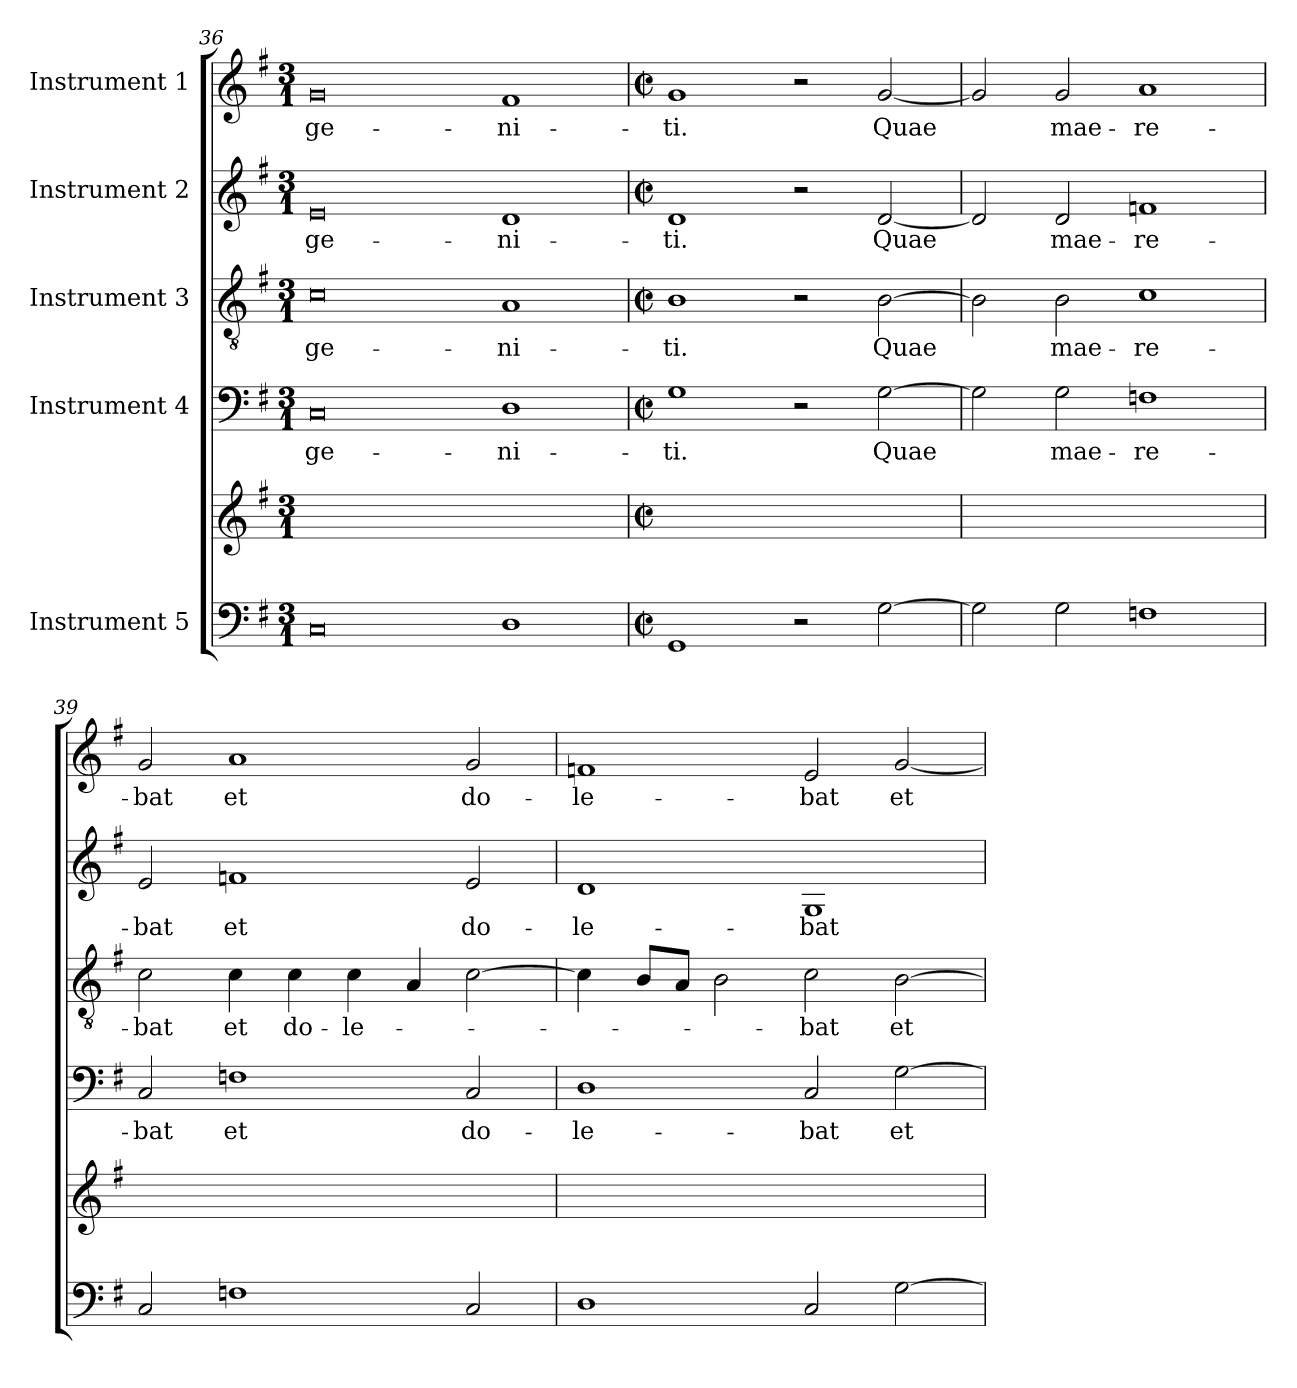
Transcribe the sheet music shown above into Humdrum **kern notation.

**kern	**kern	**kern	**text	**kern	**text	**kern	**text	**kern	**text
*part5	*part5	*part4	*part4	*part3	*part3	*part2	*part2	*part1	*part1
*staff6	*staff5	*staff4	*staff4	*staff3	*staff3	*staff2	*staff2	*staff1	*staff1
*I"Instrument 5	*	*I"Instrument 4	*	*I"Instrument 3	*	*I"Instrument 2	*	*I"Instrument 1	*
*clefF4	*clefG2	*clefF4	*	*clefGv2	*	*clefG2	*	*clefG2	*
*ITrd-3c-5	*ITrd-3c-5	*	*	*	*	*	*	*	*
*k[]	*k[]	*k[f#]	*	*k[f#]	*	*k[f#]	*	*k[f#]	*
*C:	*C:	*G:	*	*G:	*	*G:	*	*G:	*
*M3/1	*M3/1	*M3/1	*	*M3/1	*	*M3/1	*	*M3/1	*
=36	=36	=36	=36	=36	=36	=36	=36	=36	=36
!	!	!	!LO:LY:b:rj	!	!LO:LY:b:rj	!	!LO:LY:b:rj	!	!LO:LY:b:rj
0F	0.ryy	0C	-ge-	0c	-ge-	0e	-ge-	0g	-ge-
!	!	!	!LO:LY:b:cj	!	!LO:LY:b:cj	!	!LO:LY:b:cj	!	!LO:LY:b:cj
1G	.	1D	-ni-	1A	-ni-	1d	-ni-	1f#	-ni-
=37	=37	=37	=37	=37	=37	=37	=37	=37	=37
*M2/2	*M2/2	*M2/2	*	*M2/2	*	*M2/2	*	*M2/2	*
*met(c|)	*met(c|)	*met(c|)	*	*met(c|)	*	*met(c|)	*	*met(c|)	*
!	!	!	!LO:LY:b:cj	!	!LO:LY:b:cj	!	!LO:LY:b:cj	!	!LO:LY:b:cj
1C	0ryy	1G	-ti.	1B	-ti.	1d	-ti.	1g	-ti.
2r	.	2r	.	2r	.	2r	.	2r	.
!	!	!	!LO:LY:b	!	!LO:LY:b	!	!LO:LY:b	!	!LO:LY:b
[<2c\	.	[<2G\	Quae	[<2B\	Quae	[>2d/	Quae	[>2g/	Quae
!!LO:PB:g=z
=38	=38	=38	=38	=38	=38	=38	=38	=38	=38
2c\]	0ryy	2G\]	.	2B\]	.	2d/]	.	2g/]	.
!	!	!	!LO:LY:b:cj	!	!LO:LY:b:cj	!	!LO:LY:b:cj	!	!LO:LY:b:cj
2c\	.	2G\	mae-	2B\	mae-	2d/	mae-	2g/	mae-
!	!	!	!LO:LY:b:rj	!	!LO:LY:b:rj	!	!LO:LY:b:rj	!	!LO:LY:b:rj
1B-X	.	1Fn	-re-	1c	-re-	1fn	-re-	1a	-re-
=39	=39	=39	=39	=39	=39	=39	=39	=39	=39
!	!	!	!LO:LY:b:cj	!	!LO:LY:b:cj	!	!LO:LY:b:cj	!	!LO:LY:b:cj
2F/	0ryy	2C/	-bat	2c\	-bat	2e/	-bat	2g/	-bat
!	!	!	!LO:LY:b:cj	!	!LO:LY:b:cj	!	!LO:LY:b:cj	!	!LO:LY:b:cj
1B-X	.	1Fn	et	4c\	et	1fn	et	1a	et
!	!	!	!	!	!LO:LY:b:cj	!	!	!	!
.	.	.	.	4c\	do-	.	.	.	.
!	!	!	!	!	!LO:LY:b:rj	!	!	!	!
.	.	.	.	4c\	-le-	.	.	.	.
.	.	.	.	4A/	.	.	.	.	.
!	!	!	!LO:LY:b:cj	!	!	!	!LO:LY:b:cj	!	!LO:LY:b:cj
2F/	.	2C/	do-	[>2c\	.	2e/	do-	2g/	do-
=40	=40	=40	=40	=40	=40	=40	=40	=40	=40
!	!	!	!LO:LY:b:cj	!	!	!	!LO:LY:b:cj	!	!LO:LY:b:cj
1G	0ryy	1D	-le-	4c\]	.	1d	-le-	1fn	-le-
.	.	.	.	8B/L	.	.	.	.	.
.	.	.	.	8A/J	.	.	.	.	.
.	.	.	.	2B\	.	.	.	.	.
!	!	!	!LO:LY:b:cj	!	!LO:LY:b:cj	!	!LO:LY:b:cj	!	!LO:LY:b:cj
2F/	.	2C/	-bat	2c\	-bat	1G	-bat	2e/	-bat
!	!	!	!LO:LY:b:cj	!	!LO:LY:b:cj	!	!	!	!LO:LY:b:cj
[>2c\	.	[>2G\	et	[>2B\	et	.	.	[<2g/	et
=	=	=	=	=	=	=	=	=	=
*-	*-	*-	*-	*-	*-	*-	*-	*-	*-
